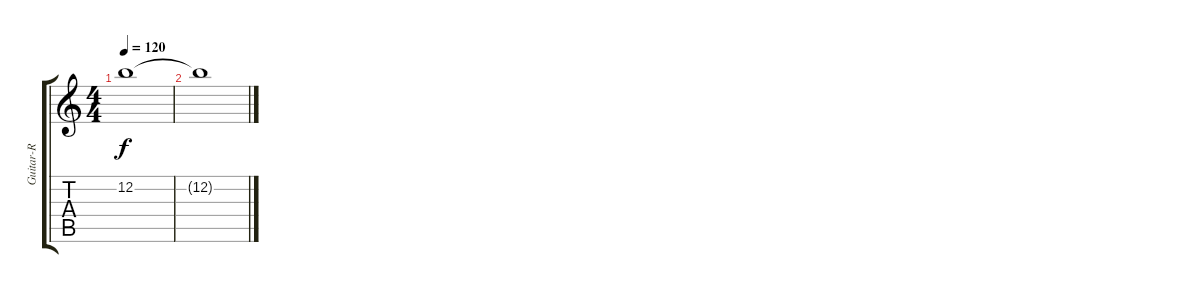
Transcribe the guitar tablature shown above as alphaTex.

\track ("Guitar-R" "Guitar-R") {instrument acousticguitarnylon}
\staff {score tabs}
\tuning (E4 B3 G3 D3 A2 E2) {hide}
\ts (4 4)
\tempo 120
\clef g2
\ks c
12.2{t}.1{dy f} |
12.2{t}.1
